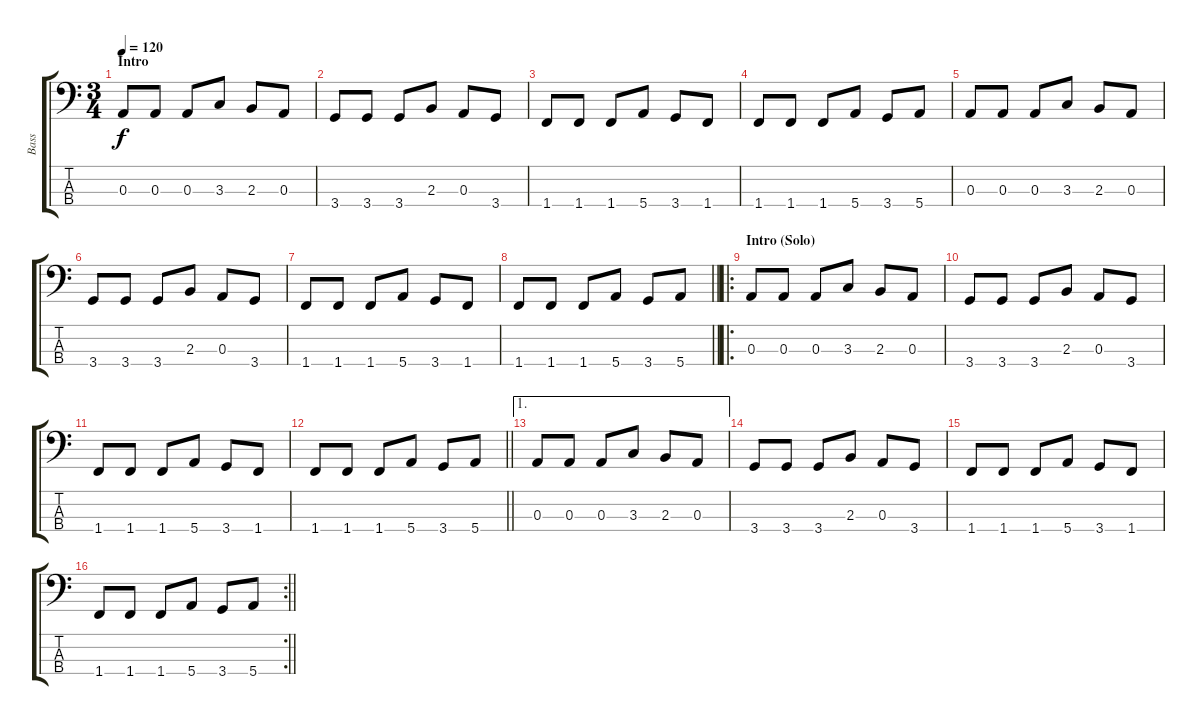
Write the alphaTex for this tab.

\track ("Bass" "Bass") {instrument electricbassfinger}
\staff {score tabs}
\tuning (G2 D2 A1 E1) {hide}
\ts (3 4)
\section ("" "Intro")
\tempo 120
\clef f4
\ks c
0.3.8{dy f instrument electricbassfinger} 0.3.8 0.3.8 3.3.8 2.3.8 0.3.8 |
3.4.8 3.4.8 3.4.8 2.3.8 0.3.8 3.4.8 |
1.4.8 1.4.8 1.4.8 5.4.8 3.4.8 1.4.8 |
1.4.8 1.4.8 1.4.8 5.4.8 3.4.8 5.4.8 |
0.3.8 0.3.8 0.3.8 3.3.8 2.3.8 0.3.8 |
3.4.8 3.4.8 3.4.8 2.3.8 0.3.8 3.4.8 |
1.4.8 1.4.8 1.4.8 5.4.8 3.4.8 1.4.8 |
\barLineRight lightlight
1.4.8 1.4.8 1.4.8 5.4.8 3.4.8 5.4.8 |
\ro
\section ("" "Intro (Solo)")
0.3.8 0.3.8 0.3.8 3.3.8 2.3.8 0.3.8 |
3.4.8 3.4.8 3.4.8 2.3.8 0.3.8 3.4.8 |
1.4.8 1.4.8 1.4.8 5.4.8 3.4.8 1.4.8 |
\barLineRight lightlight
1.4.8 1.4.8 1.4.8 5.4.8 3.4.8 5.4.8 |
\ae 1
0.3.8 0.3.8 0.3.8 3.3.8 2.3.8 0.3.8 |
3.4.8 3.4.8 3.4.8 2.3.8 0.3.8 3.4.8 |
1.4.8 1.4.8 1.4.8 5.4.8 3.4.8 1.4.8 |
\rc 2
\barLineRight lightlight
1.4.8 1.4.8 1.4.8 5.4.8 3.4.8 5.4.8
